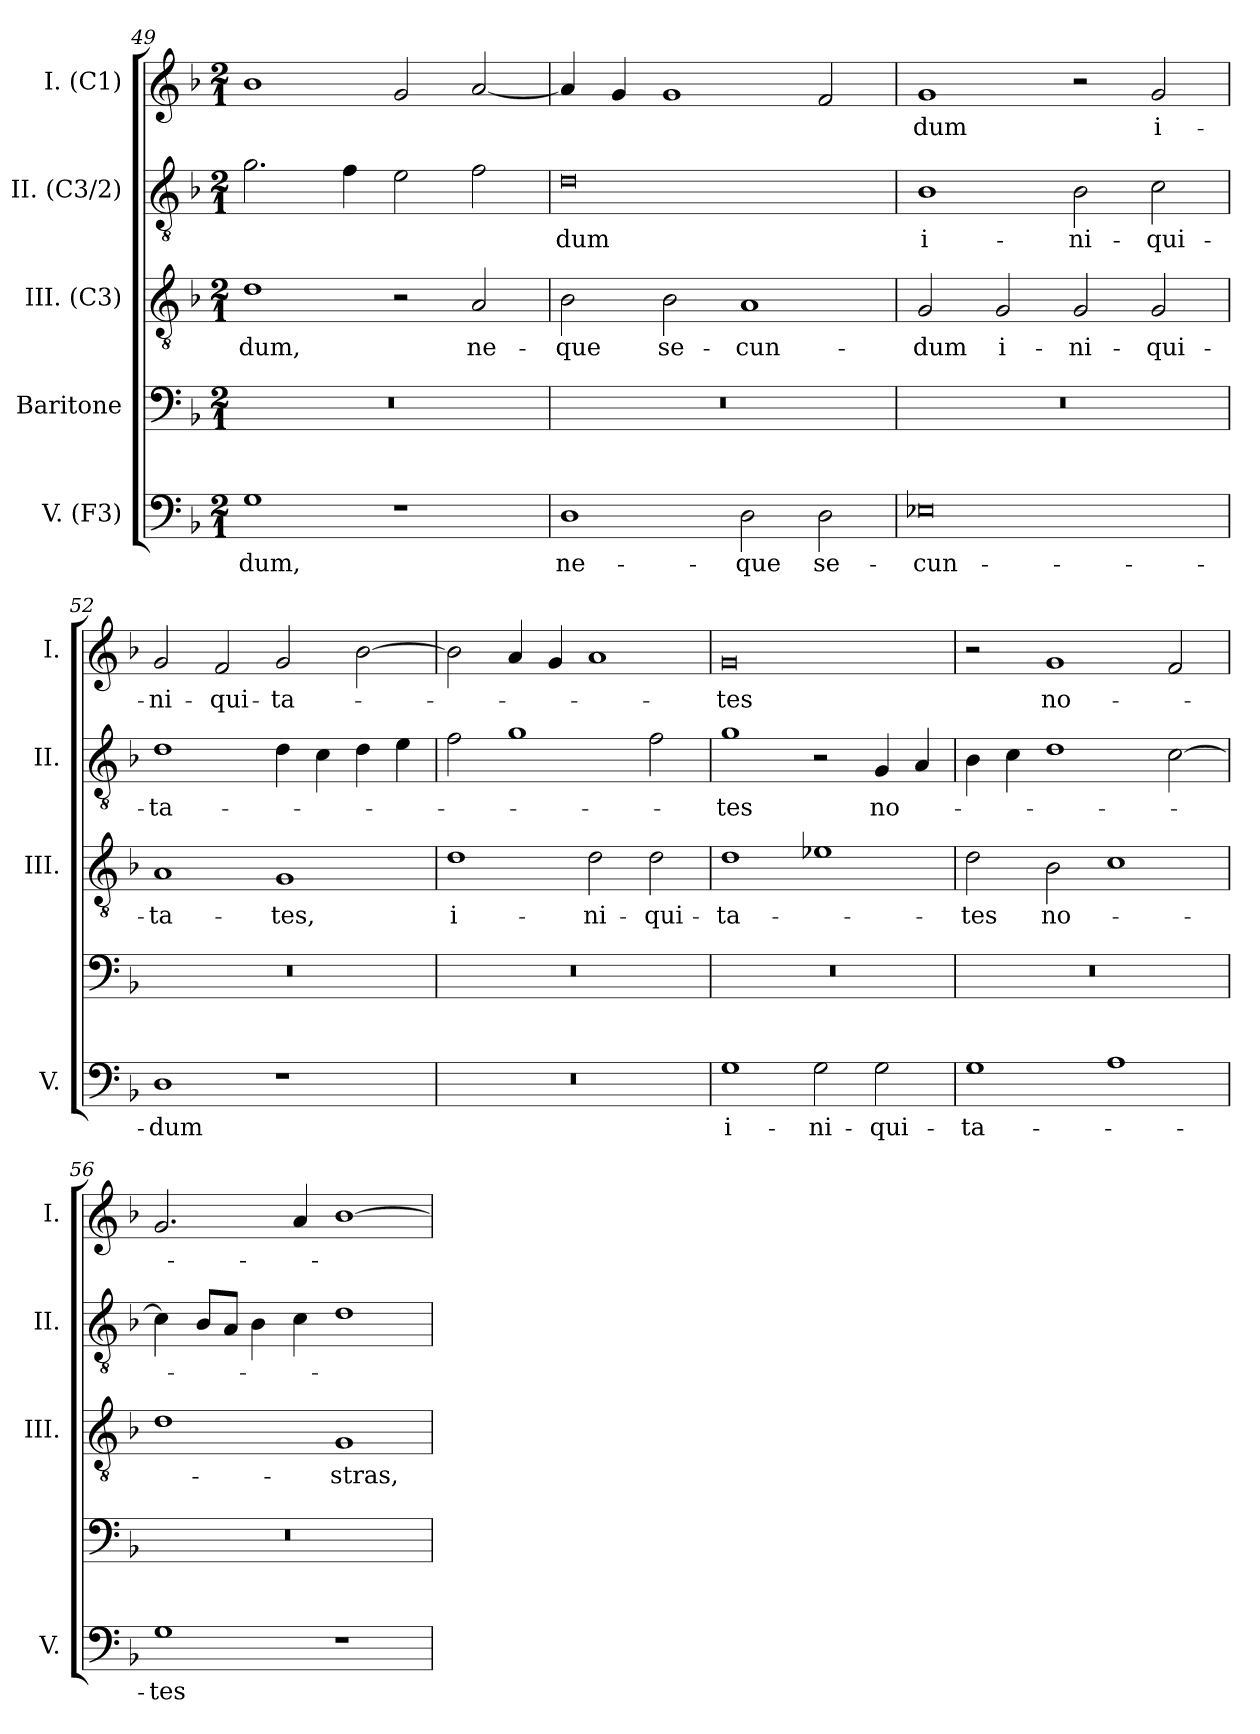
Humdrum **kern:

**kern	**text	**kern	**kern	**text	**kern	**text	**kern	**text
*part5	*part5	*part4	*part3	*part3	*part2	*part2	*part1	*part1
*staff5	*staff5	*staff4	*staff3	*staff3	*staff2	*staff2	*staff1	*staff1
*I"V. (F3)	*	*I"Baritone	*I"III. (C3)	*	*I"II. (C3/2)	*	*I"I. (C1)	*
*I'V.	*	*	*I'III.	*	*I'II.	*	*I'I.	*
*clefF4	*	*clefF4	*clefGv2	*	*clefGv2	*	*clefG2	*
*	*	*	*ITrd7c12	*	*ITrd7c12	*	*	*
*k[b-]	*	*k[b-]	*k[b-]	*	*k[b-]	*	*k[b-]	*
*F:	*	*F:	*F:	*	*F:	*	*F:	*
*M2/1	*	*M2/1	*M2/1	*	*M2/1	*	*M2/1	*
=49	=49	=49	=49	=49	=49	=49	=49	=49
!	!LO:LY:b:color=#000000	!LO:N:vis=1	!	!	!	!	!	!
!	!	!	!	!LO:LY:b:color=#000000	!	!	!	!
1Gi	-dum,	0r	1Di	-dum,	2.Gi\	.	1b-i	.
.	.	.	.	.	4Fi\	.	.	.
1r	.	.	2r	.	2Ei\	.	2gi/	.
!	!	!	!	!LO:LY:b:color=#000000	!	!	!	!
.	.	.	2AAi/	ne-	2Fi\	.	[2ai/	.
=50	=50	=50	=50	=50	=50	=50	=50	=50
!	!LO:LY:b:color=#000000	!LO:N:vis=1	!	!	!	!	!	!
!	!	!	!	!LO:LY:b:color=#000000	!	!	!	!
!	!	!	!	!	!	!LO:LY:b:color=#000000	!	!
1Di	ne-	0r	2BB-i\	-que	0Di	-dum	4ai/]	.
.	.	.	.	.	.	.	4gi/	.
!	!	!	!	!LO:LY:b:color=#000000	!	!	!	!
.	.	.	2BB-i\	se-	.	.	1gi	.
!	!LO:LY:b:color=#000000	!	!	!	!	!	!	!
!	!	!	!	!LO:LY:b:color=#000000	!	!	!	!
2Di\	-que	.	1AAi	-cun-	.	.	.	.
!	!LO:LY:b:color=#000000	!	!	!	!	!	!	!
2Di\	se-	.	.	.	.	.	2fi/	.
=51	=51	=51	=51	=51	=51	=51	=51	=51
!	!LO:LY:b:color=#000000	!LO:N:vis=1	!	!	!	!	!	!
!	!	!	!	!LO:LY:b:color=#000000	!	!	!	!
!	!	!	!	!	!	!LO:LY:b:color=#000000	!	!
!	!	!	!	!	!	!	!	!LO:LY:b:color=#000000
0E-i	-cun-	0r	2GGi/	-dum	1BB-i	i-	1gi	-dum
!	!	!	!	!LO:LY:b:color=#000000	!	!	!	!
.	.	.	2GGi/	i-	.	.	.	.
!	!	!	!	!LO:LY:b:color=#000000	!	!	!	!
!	!	!	!	!	!	!LO:LY:b:color=#000000	!	!
.	.	.	2GGi/	-ni-	2BB-i\	-ni-	2r	.
!	!	!	!	!LO:LY:b:color=#000000	!	!	!	!
!	!	!	!	!	!	!LO:LY:b:color=#000000	!	!
!	!	!	!	!	!	!	!	!LO:LY:b:color=#000000
.	.	.	2GGi/	-qui-	2Ci\	-qui-	2gi/	i-
!!LO:LB:g=z
=52	=52	=52	=52	=52	=52	=52	=52	=52
!	!LO:LY:b:color=#000000	!LO:N:vis=1	!	!	!	!	!	!
!	!	!	!	!LO:LY:b:color=#000000	!	!	!	!
!	!	!	!	!	!	!LO:LY:b:color=#000000	!	!
!	!	!	!	!	!	!	!	!LO:LY:b:color=#000000
1Di	-dum	0r	1AAi	-ta-	1Di	-ta-	2gi/	-ni-
!	!	!	!	!	!	!	!	!LO:LY:b:color=#000000
.	.	.	.	.	.	.	2fi/	-qui-
!	!	!	!	!LO:LY:b:color=#000000	!	!	!	!
!	!	!	!	!	!	!	!	!LO:LY:b:color=#000000
1r	.	.	1GGi	-tes,	4Di\	.	2gi/	-ta-
.	.	.	.	.	4Ci\	.	.	.
.	.	.	.	.	4Di\	.	[2b-i\	.
.	.	.	.	.	4Ei\	.	.	.
=53	=53	=53	=53	=53	=53	=53	=53	=53
!LO:N:vis=1	!	!LO:N:vis=1	!	!	!	!	!	!
!	!	!	!	!LO:LY:b:color=#000000	!	!	!	!
0r	.	0r	1Di	i-	2Fi\	.	2b-i\]	.
.	.	.	.	.	1Gi	.	4ai/	.
.	.	.	.	.	.	.	4gi/	.
!	!	!	!	!LO:LY:b:color=#000000	!	!	!	!
.	.	.	2Di\	-ni-	.	.	1ai	.
!	!	!	!	!LO:LY:b:color=#000000	!	!	!	!
.	.	.	2Di\	-qui-	2Fi\	.	.	.
=54	=54	=54	=54	=54	=54	=54	=54	=54
!	!LO:LY:b:color=#000000	!LO:N:vis=1	!	!	!	!	!	!
!	!	!	!	!LO:LY:b:color=#000000	!	!	!	!
!	!	!	!	!	!	!LO:LY:b:color=#000000	!	!
!	!	!	!	!	!	!	!	!LO:LY:b:color=#000000
1Gi	i-	0r	1Di	-ta-	1Gi	-tes	0gi	-tes
!	!LO:LY:b:color=#000000	!	!	!	!	!	!	!
2Gi\	-ni-	.	1E-i	.	2r	.	.	.
!	!LO:LY:b:color=#000000	!	!	!	!	!	!	!
!	!	!	!	!	!	!LO:LY:b:color=#000000	!	!
2Gi\	-qui-	.	.	.	4GGi/	no-	.	.
.	.	.	.	.	4AAi/	.	.	.
=55	=55	=55	=55	=55	=55	=55	=55	=55
!	!LO:LY:b:color=#000000	!LO:N:vis=1	!	!	!	!	!	!
!	!	!	!	!LO:LY:b:color=#000000	!	!	!	!
1Gi	-ta-	0r	2Di\	-tes	4BB-i\	.	2r	.
.	.	.	.	.	4Ci\	.	.	.
!	!	!	!	!LO:LY:b:color=#000000	!	!	!	!
!	!	!	!	!	!	!	!	!LO:LY:b:color=#000000
.	.	.	2BB-i\	no-	1Di	.	1gi	no-
1Ai	.	.	1Ci	.	.	.	.	.
.	.	.	.	.	[2Ci\	.	2fi/	.
=56	=56	=56	=56	=56	=56	=56	=56	=56
!	!LO:LY:b:color=#000000	!LO:N:vis=1	!	!	!	!	!	!
1Gi	-tes	0r	1Di	.	4Ci\]	.	2.gi/	.
.	.	.	.	.	8BB-i/L	.	.	.
.	.	.	.	.	8AAi/J	.	.	.
.	.	.	.	.	4BB-i\	.	.	.
.	.	.	.	.	4Ci\	.	4ai/	.
!	!	!	!	!LO:LY:b:color=#000000	!	!	!	!
1r	.	.	1GGi	-stras,	1Di	.	[1b-i	.
=	=	=	=	=	=	=	=	=
*-	*-	*-	*-	*-	*-	*-	*-	*-
